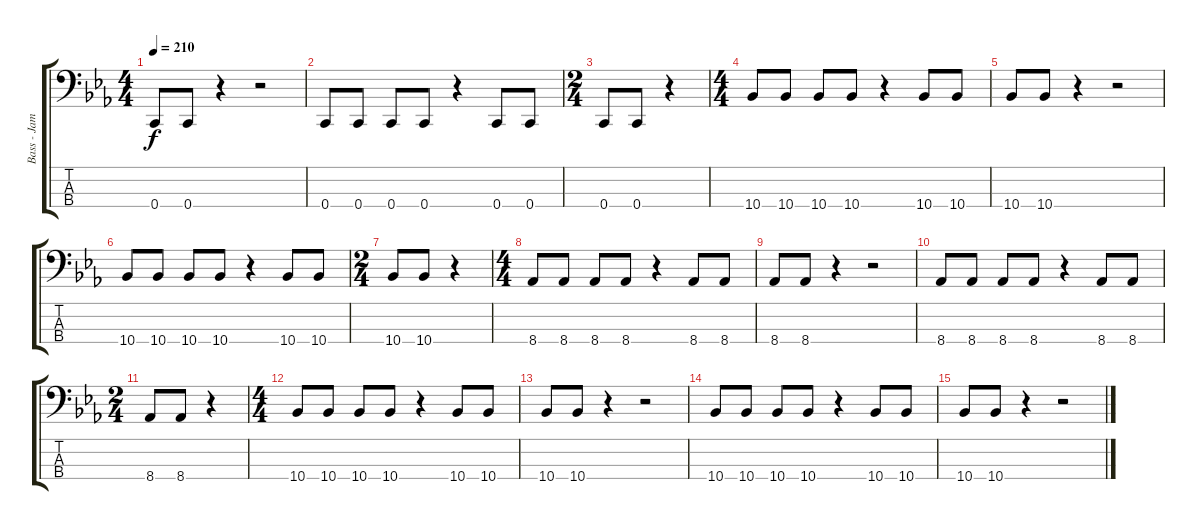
\track ("Bass - James Johnston" "Bass - Jam") {instrument electricbassfinger}
\staff {score tabs}
\tuning (F2 C2 G1 C1) {hide}
\ts (4 4)
\tempo 210
\clef f4
\ks cminor
0.4.8{dy f} 0.4.8 r.4 r.2 |
0.4.8 0.4.8 0.4.8 0.4.8 r.4 0.4.8 0.4.8 |
\ts (2 4)
0.4.8 0.4.8 r.4 |
\ts (4 4)
10.4.8 10.4.8 10.4.8 10.4.8 r.4 10.4.8 10.4.8 |
10.4.8 10.4.8 r.4 r.2 |
10.4.8 10.4.8 10.4.8 10.4.8 r.4 10.4.8 10.4.8 |
\ts (2 4)
10.4.8 10.4.8 r.4 |
\ts (4 4)
8.4.8 8.4.8 8.4.8 8.4.8 r.4 8.4.8 8.4.8 |
8.4.8 8.4.8 r.4 r.2 |
8.4.8 8.4.8 8.4.8 8.4.8 r.4 8.4.8 8.4.8 |
\ts (2 4)
8.4.8 8.4.8 r.4 |
\ts (4 4)
10.4.8 10.4.8 10.4.8 10.4.8 r.4 10.4.8 10.4.8 |
10.4.8 10.4.8 r.4 r.2 |
10.4.8 10.4.8 10.4.8 10.4.8 r.4 10.4.8 10.4.8 |
10.4.8 10.4.8 r.4 r.2
